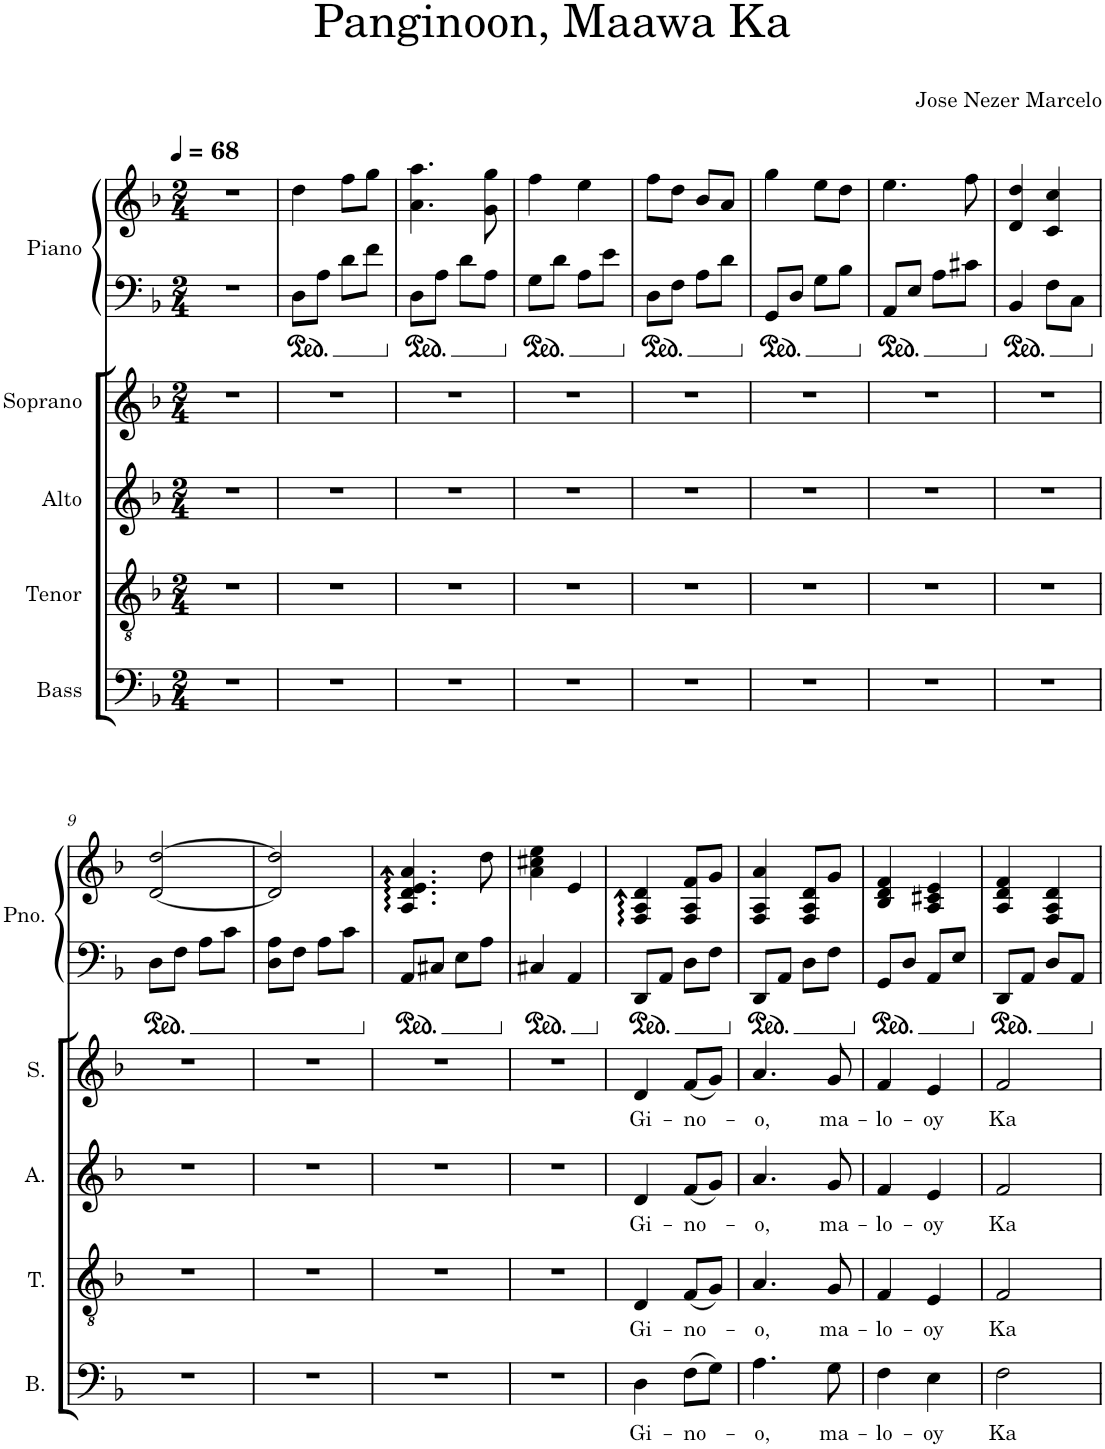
**kern	**text	**kern	**text	**kern	**text	**kern	**text	**kern	**kern
*part5	*part5	*part4	*part4	*part3	*part3	*part2	*part2	*part1	*part1
*staff6	*staff6	*staff5	*staff5	*staff4	*staff4	*staff3	*staff3	*staff2	*staff1
*I"Bass	*	*I"Tenor	*	*I"Alto	*	*I"Soprano	*	*I"Piano	*
*I'B.	*	*I'T.	*	*I'A.	*	*I'S.	*	*I'Pno.	*
*clefF4	*	*clefGv2	*	*clefG2	*	*clefG2	*	*clefF4	*clefG2
*k[b-]	*	*k[b-]	*	*k[b-]	*	*k[b-]	*	*k[b-]	*k[b-]
*M2/4	*	*M2/4	*	*M2/4	*	*M2/4	*	*M2/4	*M2/4
*MM68	*	*MM68	*	*MM68	*	*MM68	*	*MM68	*MM68
=1	=1	=1	=1	=1	=1	=1	=1	=1	=1
2r	.	2r	.	2r	.	2r	.	2r	2r
=2	=2	=2	=2	=2	=2	=2	=2	=2	=2
2r	.	2r	.	2r	.	2r	.	8D\L	4dd\
.	.	.	.	.	.	.	.	8A\J	.
.	.	.	.	.	.	.	.	8d\L	8ff\L
.	.	.	.	.	.	.	.	8f\J	8gg\J
=3	=3	=3	=3	=3	=3	=3	=3	=3	=3
2r	.	2r	.	2r	.	2r	.	8D\L	4.a\ 4.aa\
.	.	.	.	.	.	.	.	8A\J	.
.	.	.	.	.	.	.	.	8d\L	.
.	.	.	.	.	.	.	.	8A\J	8g\ 8gg\
=4	=4	=4	=4	=4	=4	=4	=4	=4	=4
2r	.	2r	.	2r	.	2r	.	8G\L	4ff\
.	.	.	.	.	.	.	.	8d\J	.
.	.	.	.	.	.	.	.	8A\L	4ee\
.	.	.	.	.	.	.	.	8e\J	.
=5	=5	=5	=5	=5	=5	=5	=5	=5	=5
2r	.	2r	.	2r	.	2r	.	8D\L	8ff\L
.	.	.	.	.	.	.	.	8F\J	8dd\J
.	.	.	.	.	.	.	.	8A\L	8b-/L
.	.	.	.	.	.	.	.	8d\J	8a/J
=6	=6	=6	=6	=6	=6	=6	=6	=6	=6
2r	.	2r	.	2r	.	2r	.	8GG/L	4gg\
.	.	.	.	.	.	.	.	8D/J	.
.	.	.	.	.	.	.	.	8G\L	8ee\L
.	.	.	.	.	.	.	.	8B-\J	8dd\J
=7	=7	=7	=7	=7	=7	=7	=7	=7	=7
2r	.	2r	.	2r	.	2r	.	8AA/L	4.ee\
.	.	.	.	.	.	.	.	8E/J	.
.	.	.	.	.	.	.	.	8A\L	.
.	.	.	.	.	.	.	.	8c#X\J	8ff\
=8	=8	=8	=8	=8	=8	=8	=8	=8	=8
2r	.	2r	.	2r	.	2r	.	4BB-/	4d/ 4dd/
.	.	.	.	.	.	.	.	8F\L	4c/ 4cc/
.	.	.	.	.	.	.	.	8C\J	.
!!LO:LB:g=z
=9	=9	=9	=9	=9	=9	=9	=9	=9	=9
2r	.	2r	.	2r	.	2r	.	8D\L	[2d/ [2dd/
.	.	.	.	.	.	.	.	8F\J	.
.	.	.	.	.	.	.	.	8A\L	.
.	.	.	.	.	.	.	.	8c\J	.
=10	=10	=10	=10	=10	=10	=10	=10	=10	=10
2r	.	2r	.	2r	.	2r	.	8D\ 8A\L	2d/] 2dd/]
.	.	.	.	.	.	.	.	8F\J	.
.	.	.	.	.	.	.	.	8A\L	.
.	.	.	.	.	.	.	.	8c\J	.
=11	=11	=11	=11	=11	=11	=11	=11	=11	=11
2r	.	2r	.	2r	.	2r	.	8AA/L	4.A/ 4.d/ 4.e/ 4.a/
.	.	.	.	.	.	.	.	8C#X/J	.
.	.	.	.	.	.	.	.	8E\L	.
.	.	.	.	.	.	.	.	8A\J	8dd\
=12	=12	=12	=12	=12	=12	=12	=12	=12	=12
2r	.	2r	.	2r	.	2r	.	4C#X/	4a\ 4cc#X\ 4ee\
.	.	.	.	.	.	.	.	4AA/	4e/
=13	=13	=13	=13	=13	=13	=13	=13	=13	=13
!	!LO:LY:b	!	!LO:LY:b	!	!LO:LY:b	!	!LO:LY:b	!	!
4D\	Gi-	4D/	Gi-	4d/	Gi-	4d/	Gi-	8DD/L	4F/ 4A/ 4d/
.	.	.	.	.	.	.	.	8AA/J	.
!	!LO:LY:b	!	!LO:LY:b	!	!LO:LY:b	!	!LO:LY:b	!	!
(8F\L	-no-	(8F/L	-no-	(8f/L	-no-	(8f/L	-no-	8D\L	8F/ 8A/ 8f/L
8G\J)	.	8G/J)	.	8g/J)	.	8g/J)	.	8F\J	8g/J
=14	=14	=14	=14	=14	=14	=14	=14	=14	=14
!	!LO:LY:b	!	!LO:LY:b	!	!LO:LY:b	!	!LO:LY:b	!	!
4.A\	-o,	4.A/	-o,	4.a/	-o,	4.a/	-o,	8DD/L	4F/ 4A/ 4a/
.	.	.	.	.	.	.	.	8AA/J	.
.	.	.	.	.	.	.	.	8D\L	8F/ 8A/ 8d/L
!	!LO:LY:b	!	!LO:LY:b	!	!LO:LY:b	!	!LO:LY:b	!	!
8G\	ma-	8G/	ma-	8g/	ma-	8g/	ma-	8F\J	8g/J
=15	=15	=15	=15	=15	=15	=15	=15	=15	=15
!	!LO:LY:b	!	!LO:LY:b	!	!LO:LY:b	!	!LO:LY:b	!	!
4F\	-lo-	4F/	-lo-	4f/	-lo-	4f/	-lo-	8GG/L	4B-/ 4d/ 4f/
.	.	.	.	.	.	.	.	8D/J	.
!	!LO:LY:b	!	!LO:LY:b	!	!LO:LY:b	!	!LO:LY:b	!	!
4E\	-oy	4E/	-oy	4e/	-oy	4e/	-oy	8AA/L	4A/ 4c#X/ 4e/
.	.	.	.	.	.	.	.	8E/J	.
=16	=16	=16	=16	=16	=16	=16	=16	=16	=16
!	!LO:LY:b	!	!LO:LY:b	!	!LO:LY:b	!	!LO:LY:b	!	!
2F\	Ka	2F/	Ka	2f/	Ka	2f/	Ka	8DD/L	4A/ 4d/ 4f/
.	.	.	.	.	.	.	.	8AA/J	.
.	.	.	.	.	.	.	.	8D/L	4F/ 4A/ 4d/
.	.	.	.	.	.	.	.	8AA/J	.
=	=	=	=	=	=	=	=	=	=
*-	*-	*-	*-	*-	*-	*-	*-	*-	*-
